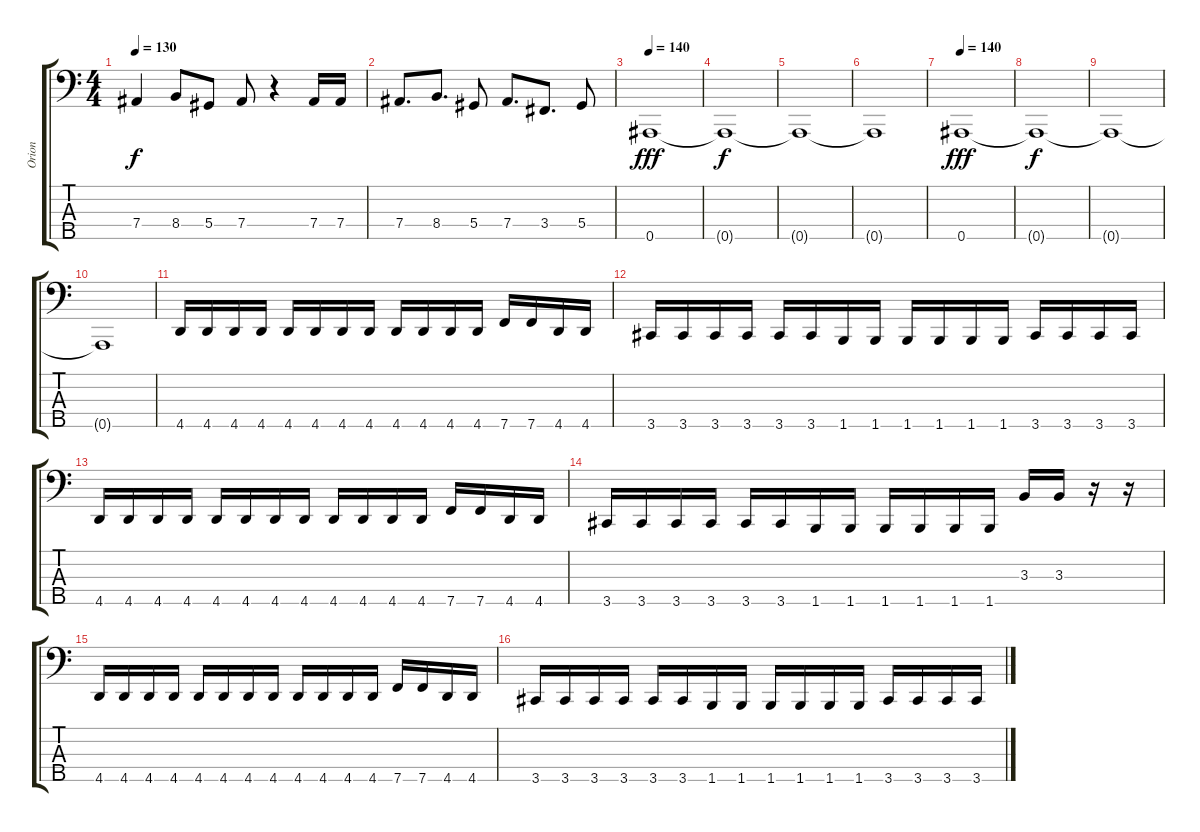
\track ("Orion" "Orion") {instrument electricbassfinger}
\staff {score tabs}
\tuning (Gb2 Db2 Ab1 Eb1 Bb0) {hide}
\ts (4 4)
\tempo 130
\clef f4
\ks c
7.4.4{dy f} 8.4.8 5.4.8 7.4.8 r.4 7.4.16 7.4.16 |
7.4.8{d} 8.4.8{d} 5.4.8 7.4.8{d} 3.4.8{d} 5.4.8 |
\tempo 140
0.5.1{dy fff} |
0.5{t}.1{dy f} |
0.5{t}.1 |
0.5{t}.1 |
\tempo 140
0.5.1{dy fff} |
0.5{t}.1{dy f} |
0.5{t}.1 |
0.5{t}.1 |
4.5.16 4.5.16 4.5.16 4.5.16 4.5.16 4.5.16 4.5.16 4.5.16 4.5.16 4.5.16 4.5.16 4.5.16 7.5.16 7.5.16 4.5.16 4.5.16 |
3.5.16 3.5.16 3.5.16 3.5.16 3.5.16 3.5.16 1.5.16 1.5.16 1.5.16 1.5.16 1.5.16 1.5.16 3.5.16 3.5.16 3.5.16 3.5.16 |
4.5.16 4.5.16 4.5.16 4.5.16 4.5.16 4.5.16 4.5.16 4.5.16 4.5.16 4.5.16 4.5.16 4.5.16 7.5.16 7.5.16 4.5.16 4.5.16 |
3.5.16 3.5.16 3.5.16 3.5.16 3.5.16 3.5.16 1.5.16 1.5.16 1.5.16 1.5.16 1.5.16 1.5.16 3.3.16 3.3.16 r.16 r.16 |
4.5.16 4.5.16 4.5.16 4.5.16 4.5.16 4.5.16 4.5.16 4.5.16 4.5.16 4.5.16 4.5.16 4.5.16 7.5.16 7.5.16 4.5.16 4.5.16 |
3.5.16 3.5.16 3.5.16 3.5.16 3.5.16 3.5.16 1.5.16 1.5.16 1.5.16 1.5.16 1.5.16 1.5.16 3.5.16 3.5.16 3.5.16 3.5.16
